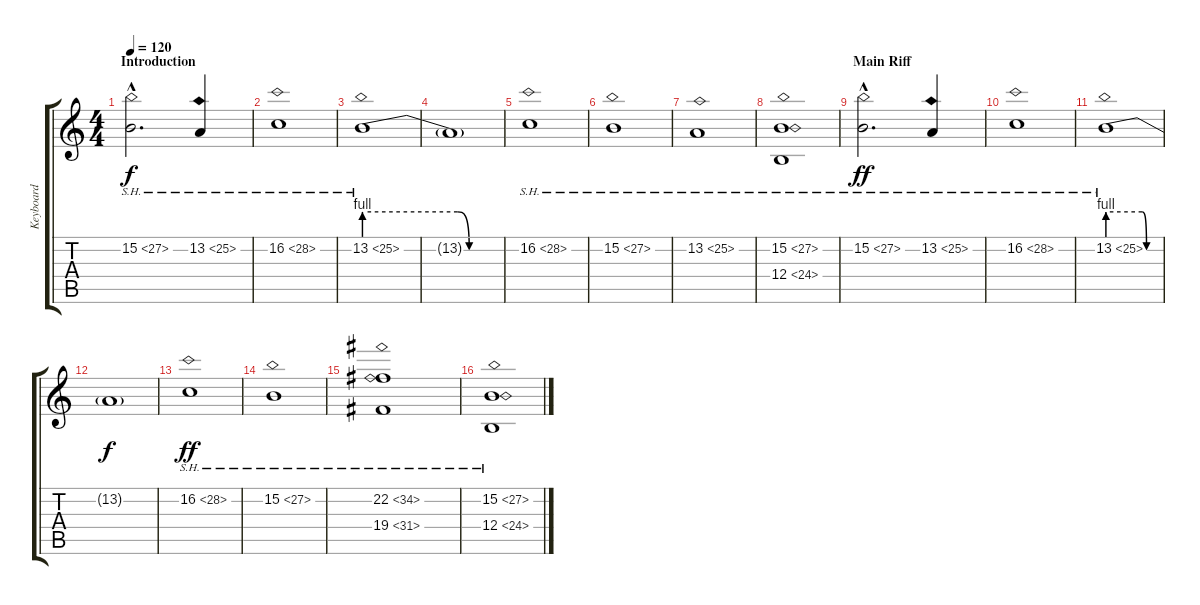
\track ("Keyboard" "Keyboard") {instrument fx2soundtrack}
\staff {score tabs}
\tuning (Db4 Ab3 E3 B2 Gb2 B1) {hide}
\ts (4 4)
\section ("" "Introduction")
\tempo 120
\clef g2
\ks c
15.2{sh 12 hac}.2{d dy f volume 14 instrument fx2soundtrack} 13.2{sh 12}.4 |
16.2{sh 12}.1 |
13.2{be (custom 0 4 40 4 45 0 60 0) sh 12}.1 |
13.2{t}.1 |
16.2{sh 12}.1 |
15.2{sh 12}.1 |
13.2{sh 12}.1 |
(15.2{sh 12} 12.4{sh 12}).1 |
\section ("" "Main Riff")
15.2{sh 12 hac}.2{d dy ff volume 16} 13.2{sh 12}.4 |
16.2{sh 12}.1 |
13.2{be (custom 0 4 40 4 45 0 60 0) sh 12}.1 |
13.2{t}.1{dy f} |
16.2{sh 12}.1{dy ff} |
15.2{sh 12}.1 |
(22.2{sh 12} 19.4{sh 12}).1 |
(15.2{sh 12} 12.4{sh 12}).1
